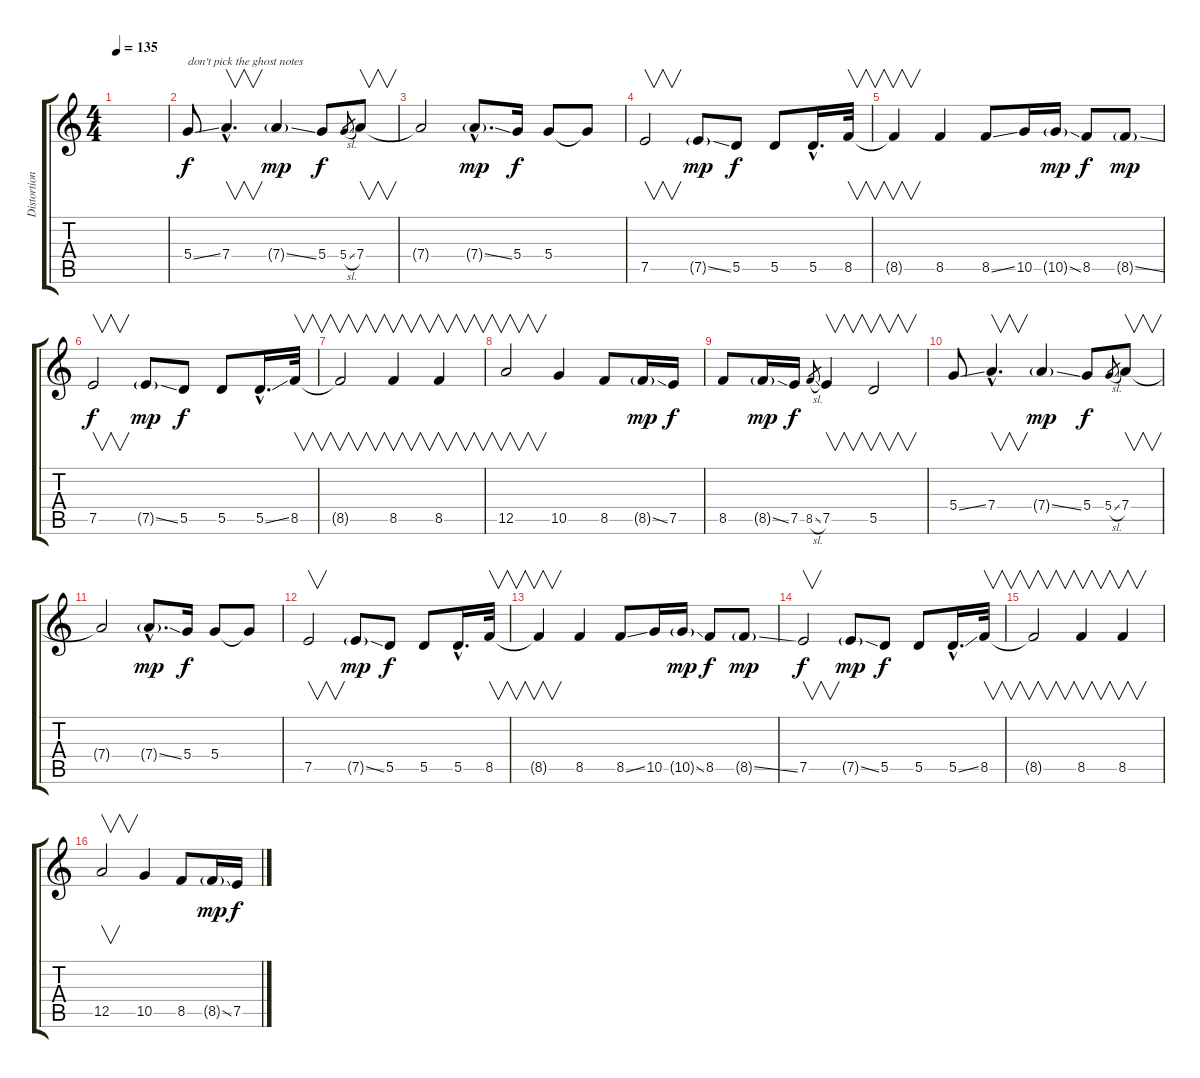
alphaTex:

\track ("Distortion Lead/Rhytm" "Distortion") {instrument distortionguitar}
\staff {score tabs}
\tuning (E4 B3 G3 D3 A2 E2) {hide}
\ts (4 4)
\tempo 135
\clef g2
\ks c
|
5.4{ss}.8{txt "don't pick the ghost notes"} 7.4{hac}.4{v d} 7.4{ss g}.4{dy mp} 5.4.8{dy f} 5.4{sl}.8{gr} 7.4.8{v} |
7.4{t}.2 7.4{ss g hac}.8{d dy mp} 5.4.16{dy f} 5.4.8 5.4{t}.8 |
7.5.2{v} 7.5{ss g}.8{dy mp} 5.5.8{dy f} 5.5.8 5.5{hac}.16{d} 8.5.32{v} |
8.5{t}.4{v} 8.5.4 8.5{ss}.8 10.5.16 10.5{ss g}.16{dy mp} 8.5.8{dy f} 8.5{ss g}.8{dy mp} |
7.5.2{v dy f} 7.5{ss g}.8{dy mp} 5.5.8{dy f} 5.5.8 5.5{ss hac}.16{d} 8.5.32{v} |
8.5{t}.2{v} 8.5.4{v} 8.5.4{v} |
12.5.2{v} 10.5.4 8.5.8 8.5{ss g}.16{dy mp} 7.5.16{dy f} |
8.5.8 8.5{ss g}.16{dy mp} 7.5.16{dy f} 8.5{sl}.8{gr} 7.5.4{v} 5.5.2{v} |
5.4{ss}.8 7.4{hac}.4{v d} 7.4{ss g}.4{dy mp} 5.4.8{dy f} 5.4{sl}.8{gr} 7.4.8{v} |
7.4{t}.2 7.4{ss g hac}.8{d dy mp} 5.4.16{dy f} 5.4.8 5.4{t}.8 |
7.5.2{v} 7.5{ss g}.8{dy mp} 5.5.8{dy f} 5.5.8 5.5{hac}.16{d} 8.5.32{v} |
8.5{t}.4{v} 8.5.4 8.5{ss}.8 10.5.16 10.5{ss g}.16{dy mp} 8.5.8{dy f} 8.5{ss g}.8{dy mp} |
7.5.2{v dy f} 7.5{ss g}.8{dy mp} 5.5.8{dy f} 5.5.8 5.5{ss hac}.16{d} 8.5.32{v} |
8.5{t}.2{v} 8.5.4{v} 8.5.4{v} |
12.5.2{v} 10.5.4 8.5.8 8.5{ss g}.16{dy mp} 7.5.16{dy f}
